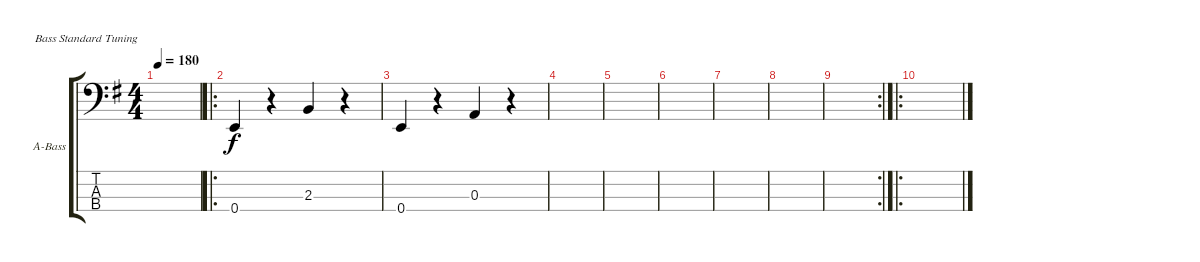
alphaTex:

\bracketExtendMode groupsimilarinstruments
\firstSystemTrackNameOrientation horizontal
\otherSystemsTrackNameOrientation horizontal
\track ("Acoustic Bass" "A-Bass") {instrument acousticbass}
\staff {score tabs}
\tuning (G2 D2 A1 E1)
\ts (4 4)
\tempo 180
\clef f4
\scale
0.464
\ks g
|
\ro
\scale
0.292 0.4.4 r.4 2.3.4 r.4 |
\scale
0.244 0.4.4 r.4 0.3.4 r.4 |
\scale
0.333333 |
\scale
0.333333 |
\scale
0.333333 |
\scale
0.322751 |
\scale
0.322751 |
\rc 2
\scale
0.354497 |
\ro
\scale
0.374359 |
\scale
0.312821 |
\scale
0.312821 |
\scale
0.333333 |
\scale
0.333333 |
\scale
0.333333
